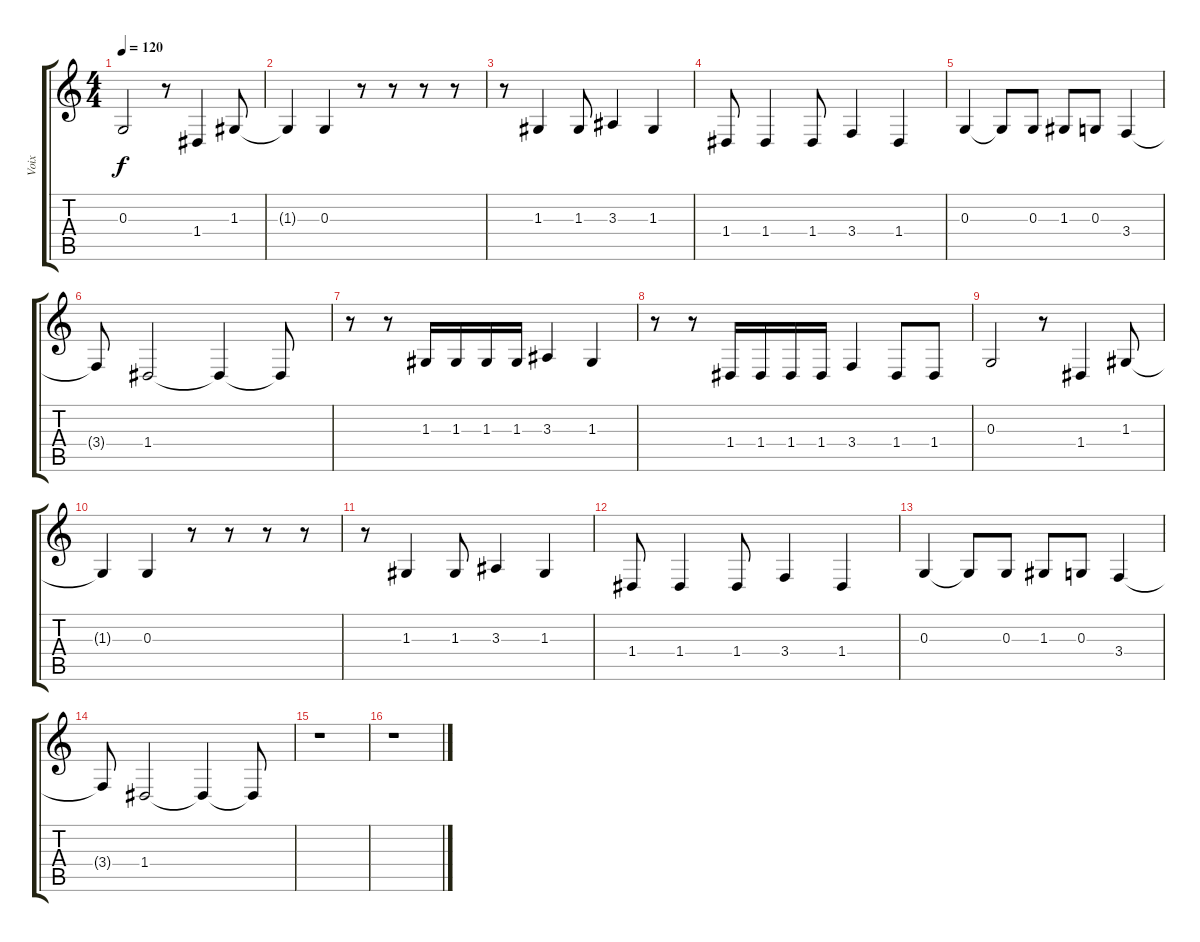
\track ("Voix" "Voix") {instrument cello}
\staff {score tabs}
\tuning (E4 B3 G3 D3 A2 E2) {hide}
\ts (4 4)
\tempo 120
\clef g2
\ks c
0.3.2{dy f} r.8 1.4.4 1.3.8 |
1.3{t}.4 0.3.4 r.8 r.8 r.8 r.8 |
r.8 1.3.4 1.3.8 3.3.4 1.3.4 |
1.4.8 1.4.4 1.4.8 3.4.4 1.4.4 |
0.3.4 0.3{t}.8 0.3.8 1.3.8 0.3.8 3.4.4 |
3.4{t}.8 1.4.2 1.4{t}.4 1.4{t}.8 |
r.8 r.8 1.3.16 1.3.16 1.3.16 1.3.16 3.3.4 1.3.4 |
r.8 r.8 1.4.16 1.4.16 1.4.16 1.4.16 3.4.4 1.4.8 1.4.8 |
0.3.2 r.8 1.4.4 1.3.8 |
1.3{t}.4 0.3.4 r.8 r.8 r.8 r.8 |
r.8 1.3.4 1.3.8 3.3.4 1.3.4 |
1.4.8 1.4.4 1.4.8 3.4.4 1.4.4 |
0.3.4 0.3{t}.8 0.3.8 1.3.8 0.3.8 3.4.4 |
3.4{t}.8 1.4.2 1.4{t}.4 1.4{t}.8 |
r.1 |
r.1
